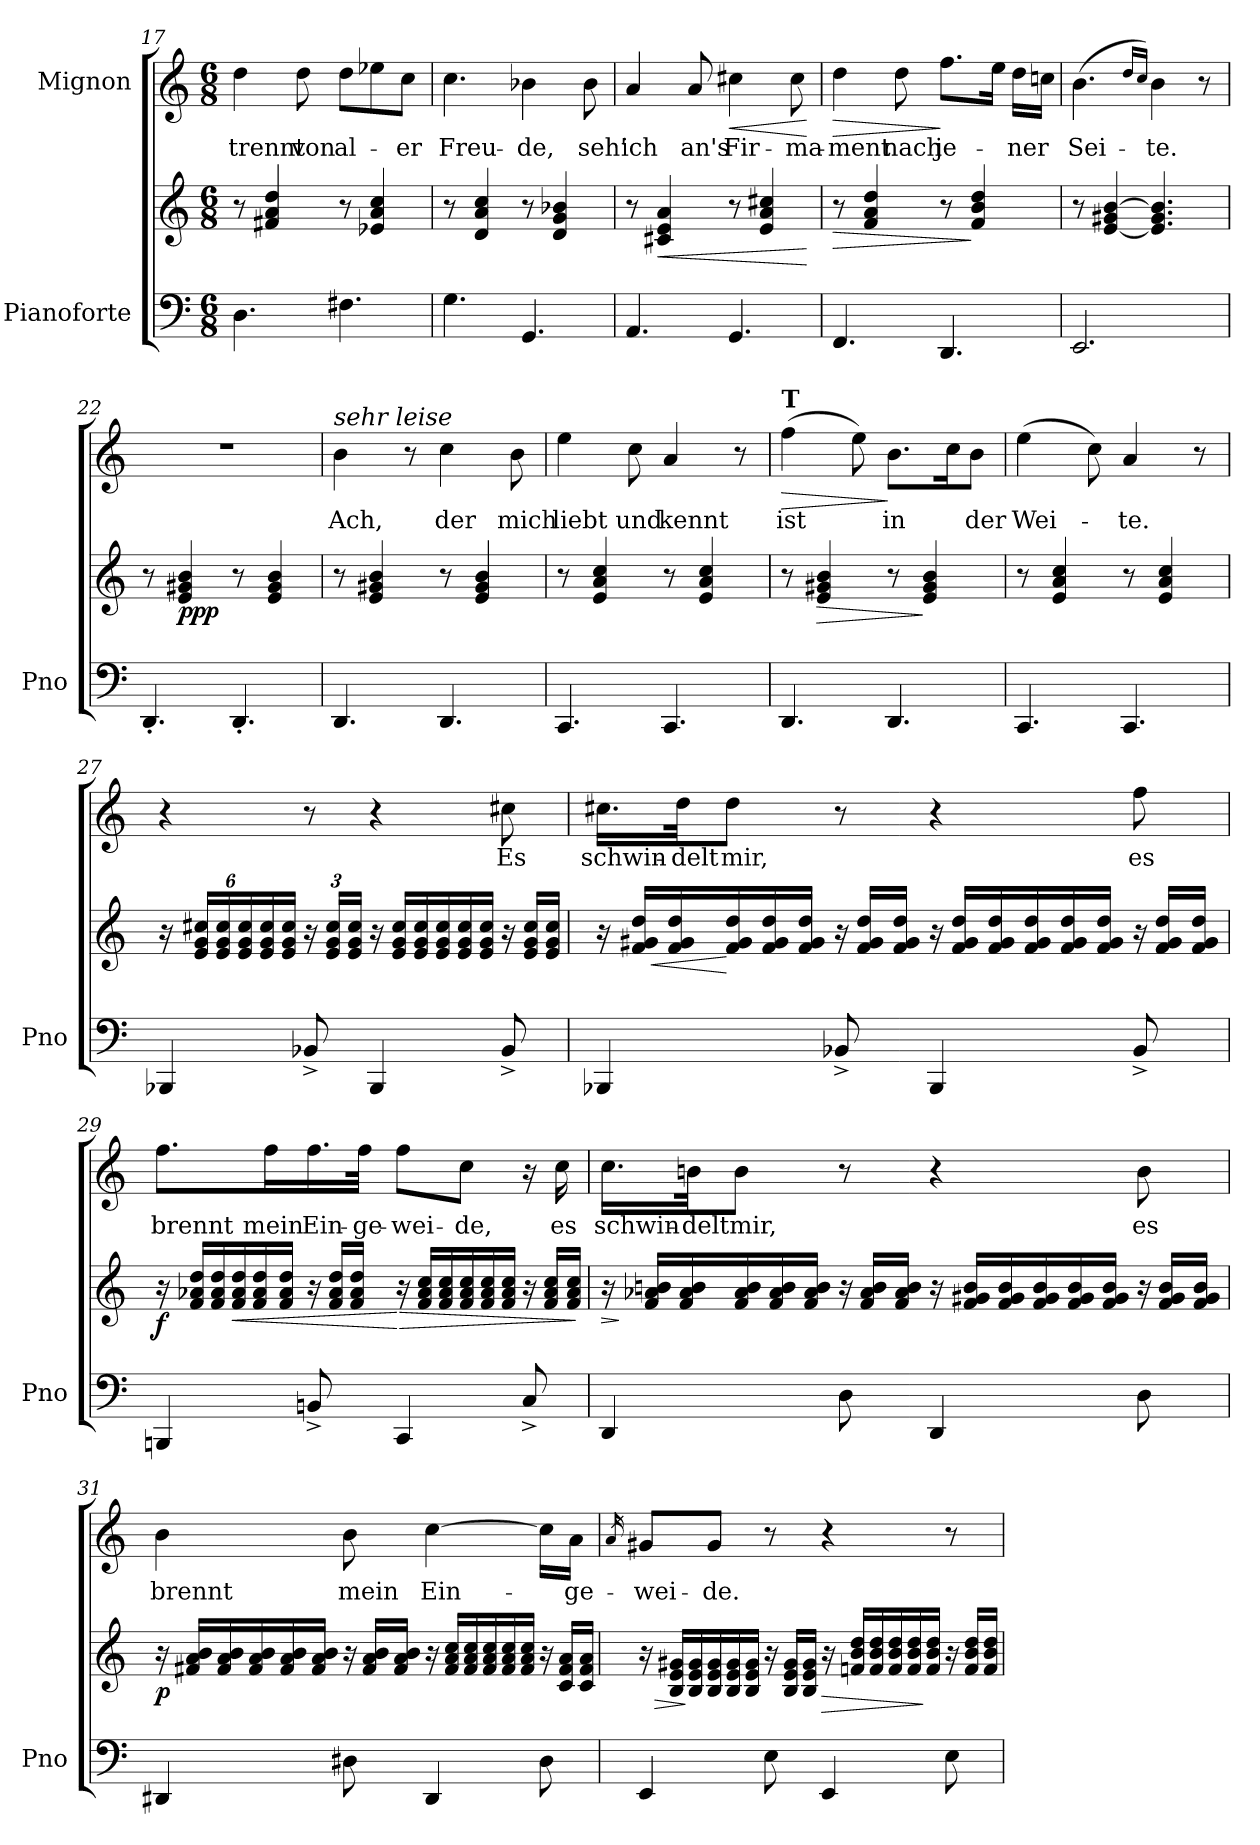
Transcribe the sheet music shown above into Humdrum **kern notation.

**kern	**kern	**dynam	**kern	**text	**dynam
*part2	*part2	*part2	*part1	*part1	*part1
*staff3	*staff2	*staff2/3	*staff1	*staff1	*staff1
*I"Pianoforte	*	*	*I"Mignon	*	*
*I'Pno	*	*	*	*	*
*clefF4	*clefG2	*	*clefG2	*	*
*k[]	*k[]	*	*k[]	*	*
*M6/8	*M6/8	*	*M6/8	*	*
=17	=17	=17	=17	=17	=17
!	!	!	!	!LO:LY:b	!
4.D\	8r	.	4dd\	-trennt	.
.	4f#X/ 4a/ 4dd/	.	.	.	.
!	!	!	!	!LO:LY:b	!
.	.	.	8dd\	von	.
!	!	!	!	!LO:LY:b	!
4.F#X\	8r	.	8dd\L	al-	.
.	4e-X/ 4a/ 4cc/	.	8ee-X\	.	.
!	!	!	!	!LO:LY:b	!
.	.	.	8cc\J	-er	.
=18	=18	=18	=18	=18	=18
!	!	!	!	!LO:LY:b	!
4.G\	8r	.	4.cc\	Freu-	.
.	4d/ 4a/ 4cc/	.	.	.	.
!	!	!	!	!LO:LY:b	!
4.GG/	8r	.	4b-X\	-de,	.
.	4d/ 4g/ 4b-X/	.	.	.	.
!	!	!	!	!LO:LY:b	!
.	.	.	8b-\	seh'	.
!!LO:LB:g=z
=19	=19	=19	=19	=19	=19
!	!	!	!	!LO:LY:b	!
4.AA/	8r	.	4a/	ich	.
!	!	!LO:HP:b	!	!	!
.	4c#X/ 4e/ 4a/	<	.	.	.
!	!	!	!	!LO:LY:b	!
.	.	.	8a/	an's	.
!	!	!	!	!LO:LY:b	!LO:HP:b
4.GG/	8r	.	4cc#X\	Fir-	<
.	4e/ 4a/ 4cc#X/	.	.	.	.
!	!	!	!	!LO:LY:b	!
.	.	.	8cc#\	-ma-	.
.	.	[	.	.	[
=20	=20	=20	=20	=20	=20
!	!	!LO:HP:b	!	!LO:LY:b	!LO:HP:b
4.FF/	8r	>	4dd\	-ment	>
.	4f/ 4a/ 4dd/	.	.	.	.
!	!	!	!	!LO:LY:b	!
.	.	.	8dd\	nach	.
!	!	!	!	!LO:LY:b	!
4.DD/	8r	.	8.ff\L	je-	]
.	4f/ 4b/ 4dd/	]	.	.	.
.	.	.	16ee\Jk	.	.
!	!	!	!	!LO:LY:b	!
.	.	.	16dd\LL	-ner	.
.	.	.	16ccn\JJ	.	.
=21	=21	=21	=21	=21	=21
!	!	!	!	!LO:LY:b	!
2.EE/	8r	.	(>4.b\	Sei-	.
.	[4e/ 4g#X/ [4b/	.	.	.	.
.	.	.	16qdd/LL	.	.
.	.	.	16qcc/JJ)	.	.
!	!	!	!	!LO:LY:b	!
.	4.e/] 4.g#/ 4.b/]	.	4b\	-te.	.
.	.	.	8r	.	.
=22	=22	=22	=22	=22	=22
4.DD'/	8r	.	2.r	.	.
!	!	!LO:DY:b	!	!	!
.	4e/ 4g#X/ 4b/	ppp	.	.	.
4.DD'/	8r	.	.	.	.
.	4e/ 4g#/ 4b/	.	.	.	.
=23	=23	=23	=23	=23	=23
!	!	!	!LO:TX:a:i:t=sehr leise	!	!
!	!	!	!	!LO:LY:b	!
4.DD/	8r	.	4b\	Ach,	.
.	4e/ 4g#X/ 4b/	.	.	.	.
.	.	.	8r	.	.
!	!	!	!	!LO:LY:b	!
4.DD/	8r	.	4cc\	der	.
.	4e/ 4g#/ 4b/	.	.	.	.
!	!	!	!	!LO:LY:b	!
.	.	.	8b\	mich	.
=24	=24	=24	=24	=24	=24
!	!	!	!	!LO:LY:b	!
4.CC/	8r	.	4ee\	liebt	.
.	4e/ 4a/ 4cc/	.	.	.	.
!	!	!	!	!LO:LY:b	!
.	.	.	8cc\	und	.
!	!	!	!	!LO:LY:b	!
4.CC/	8r	.	4a/	kennt	.
.	4e/ 4a/ 4cc/	.	.	.	.
.	.	.	8r	.	.
=25	=25	=25	=25	=25	=25
!	!	!	!LO:TX:a:B:t=T	!	!
!	!	!	!	!LO:LY:b	!LO:HP:b
4.DD/	8r	.	(>4ff\	ist	>
!	!	!LO:HP:b	!	!	!
.	4e/ 4g#X/ 4b/	>	.	.	.
.	.	.	8ee\)	.	.
!	!	!	!	!LO:LY:b	!
4.DD/	8r	.	8.b\L	in	]
.	4e/ 4g#/ 4b/	]	.	.	.
.	.	.	16cc\K	.	.
!	!	!	!	!LO:LY:b	!
.	.	.	8b\J	der	.
=26	=26	=26	=26	=26	=26
!	!	!	!	!LO:LY:b	!
4.CC/	8r	.	(>4ee\	Wei-	.
.	4e/ 4a/ 4cc/	.	.	.	.
.	.	.	8cc\)	.	.
!	!	!	!	!LO:LY:b	!
4.CC/	8r	.	4a/	-te.	.
.	4e/ 4a/ 4cc/	.	.	.	.
.	.	.	8r	.	.
!!LO:PB:g=z
=27	=27	=27	=27	=27	=27
*	*Xbrackettup	*	*	*	*
4BBB-X/	24r	.	4r	.	.
.	24e/ 24g/ 24cc#X/LL	.	.	.	.
.	24e/ 24g/ 24cc#/	.	.	.	.
.	24e/ 24g/ 24cc#/	.	.	.	.
.	24e/ 24g/ 24cc#/	.	.	.	.
.	24e/ 24g/ 24cc#/JJ	.	.	.	.
8BB-X^/	24r	.	8r	.	.
.	24e/ 24g/ 24cc#/LL	.	.	.	.
.	24e/ 24g/ 24cc#/JJ	.	.	.	.
*	*Xtuplet	*	*	*	*
4BBB-/	24r	.	4r	.	.
.	24e/ 24g/ 24cc#/LL	.	.	.	.
.	24e/ 24g/ 24cc#/	.	.	.	.
.	24e/ 24g/ 24cc#/	.	.	.	.
.	24e/ 24g/ 24cc#/	.	.	.	.
.	24e/ 24g/ 24cc#/JJ	.	.	.	.
!	!	!	!	!LO:LY:b	!
8BB-^/	24r	.	8cc#X\	Es	.
.	24e/ 24g/ 24cc#/LL	.	.	.	.
.	24e/ 24g/ 24cc#/JJ	.	.	.	.
=28	=28	=28	=28	=28	=28
!	!	!	!	!LO:LY:b	!
4BBB-X/	24r	.	16.cc#X\LL	schwin-	.
.	24f/ 24g#X/ 24dd/LL	.	.	.	.
!	!	!LO:HP:b	!	!	!
.	24f/ 24g#/ 24dd/	<	.	.	.
!	!	!	!	!LO:LY:b	!
.	.	.	32dd\JK	-delt	.
!	!	!	!	!LO:LY:b	!
.	24f/ 24g#/ 24dd/	[	8dd\J	mir,	.
.	24f/ 24g#/ 24dd/	.	.	.	.
.	24f/ 24g#/ 24dd/JJ	.	.	.	.
8BB-X^/	24r	.	8r	.	.
.	24f/ 24g#/ 24dd/LL	.	.	.	.
.	24f/ 24g#/ 24dd/JJ	.	.	.	.
4BBB-/	24r	.	4r	.	.
.	24f/ 24g#/ 24dd/LL	.	.	.	.
.	24f/ 24g#/ 24dd/	.	.	.	.
.	24f/ 24g#/ 24dd/	.	.	.	.
.	24f/ 24g#/ 24dd/	.	.	.	.
.	24f/ 24g#/ 24dd/JJ	.	.	.	.
!	!	!	!	!LO:LY:b	!
8BB-^/	24r	.	8ff\	es	.
.	24f/ 24g#/ 24dd/LL	.	.	.	.
.	24f/ 24g#/ 24dd/JJ	.	.	.	.
!!LO:LB:g=z
=29	=29	=29	=29	=29	=29
!	!	!LO:DY:b	!	!LO:LY:b	!
4BBBn/	24r	f	8.ff\L	brennt	.
.	24f/ 24a-X/ 24dd/LL	.	.	.	.
.	24f/ 24a-/ 24dd/	.	.	.	.
!	!	!LO:HP:b	!	!	!
.	24f/ 24a-/ 24dd/	<	.	.	.
.	24f/ 24a-/ 24dd/	.	.	.	.
!	!	!	!	!LO:LY:b	!
.	.	.	16ff\L	mein	.
.	24f/ 24a-/ 24dd/JJ	.	.	.	.
!	!	!	!	!LO:LY:b	!
8BBn^/	24r	.	16.ff\	Ein-	.
.	24f/ 24a-/ 24dd/LL	.	.	.	.
.	24f/ 24a-/ 24dd/JJ	.	.	.	.
!	!	!	!	!LO:LY:b	!
.	.	.	32ff\JJk	-ge-	.
!	!	!LO:HP:n=1:b	!	!LO:LY:b	!
4CC/	24r	[ >	8ff\L	-wei-	.
.	24f/ 24a-/ 24cc/LL	.	.	.	.
.	24f/ 24a-/ 24cc/	.	.	.	.
!	!	!	!	!LO:LY:b	!
.	24f/ 24a-/ 24cc/	.	8cc\J	-de,	.
.	24f/ 24a-/ 24cc/	.	.	.	.
.	24f/ 24a-/ 24cc/JJ	.	.	.	.
8C^/	24r	.	16r	.	.
.	24f/ 24a-/ 24cc/LL	.	.	.	.
!	!	!	!	!LO:LY:b	!
.	.	.	16cc\	es	.
.	24f/ 24a-/ 24cc/JJ	.	.	.	.
.	.	]	.	.	.
=30	=30	=30	=30	=30	=30
!	!	!LO:HP:b	!	!LO:LY:b	!
4DD/	24r	>	16.cc\LL	schwin-	.
.	24f/ 24a-X/ 24bn/LL	]	.	.	.
.	24f/ 24a-/ 24b/	.	.	.	.
!	!	!	!	!LO:LY:b	!
.	.	.	32bn\JK	-delt	.
!	!	!	!	!LO:LY:b	!
.	24f/ 24a-/ 24b/	.	8b\J	mir,	.
.	24f/ 24a-/ 24b/	.	.	.	.
.	24f/ 24a-/ 24b/JJ	.	.	.	.
8D\	24r	.	8r	.	.
.	24f/ 24a-/ 24b/LL	.	.	.	.
.	24f/ 24a-/ 24b/JJ	.	.	.	.
4DD/	24r	.	4r	.	.
.	24f/ 24g#X/ 24b/LL	.	.	.	.
.	24f/ 24g#/ 24b/	.	.	.	.
.	24f/ 24g#/ 24b/	.	.	.	.
.	24f/ 24g#/ 24b/	.	.	.	.
.	24f/ 24g#/ 24b/JJ	.	.	.	.
!	!	!	!	!LO:LY:b	!
8D\	24r	.	8b\	es	.
.	24f/ 24g#/ 24b/LL	.	.	.	.
.	24f/ 24g#/ 24b/JJ	.	.	.	.
!!LO:LB:g=z
=31	=31	=31	=31	=31	=31
!	!	!LO:DY:b	!	!LO:LY:b	!
4DD#X/	24r	p	4b\	brennt	.
.	24f#X/ 24a/ 24b/LL	.	.	.	.
.	24f#/ 24a/ 24b/	.	.	.	.
.	24f#/ 24a/ 24b/	.	.	.	.
.	24f#/ 24a/ 24b/	.	.	.	.
.	24f#/ 24a/ 24b/JJ	.	.	.	.
!	!	!	!	!LO:LY:b	!
8D#X\	24r	.	8b\	mein	.
.	24f#/ 24a/ 24b/LL	.	.	.	.
.	24f#/ 24a/ 24b/JJ	.	.	.	.
!	!	!	!	!LO:LY:b	!
4DD#/	24r	.	[4cc\	Ein-	.
.	24f#/ 24a/ 24cc/LL	.	.	.	.
.	24f#/ 24a/ 24cc/	.	.	.	.
.	24f#/ 24a/ 24cc/	.	.	.	.
.	24f#/ 24a/ 24cc/	.	.	.	.
.	24f#/ 24a/ 24cc/JJ	.	.	.	.
8D#\	24r	.	16cc\LL]	.	.
.	24c/ 24f#/ 24a/LL	.	.	.	.
!	!	!	!	!LO:LY:b	!
.	.	.	16a\JJ	-ge-	.
.	24c/ 24f#/ 24a/JJ	.	.	.	.
!!LO:LB:g=z
=32	=32	=32	=32	=32	=32
.	.	.	16qa/	.	.
!	!	!	!	!LO:LY:b	!
4EE/	24r	.	8g#X/L	-wei-	.
!	!	!LO:HP:b	!	!	!
.	24B/ 24e/ 24g#X/LL	>	.	.	.
.	24B/ 24e/ 24g#/	]	.	.	.
!	!	!	!	!LO:LY:b	!
.	24B/ 24e/ 24g#/	.	8g#/J	-de.	.
.	24B/ 24e/ 24g#/	.	.	.	.
.	24B/ 24e/ 24g#/JJ	.	.	.	.
8E\	24r	.	8r	.	.
.	24B/ 24e/ 24g#/LL	.	.	.	.
.	24B/ 24e/ 24g#/JJ	.	.	.	.
!	!	!LO:HP:b	!	!	!
4EE/	24r	>	4r	.	.
.	24fn/ 24b/ 24dd/LL	.	.	.	.
.	24f/ 24b/ 24dd/	.	.	.	.
.	24f/ 24b/ 24dd/	.	.	.	.
.	24f/ 24b/ 24dd/	.	.	.	.
.	24f/ 24b/ 24dd/JJ	]	.	.	.
8E\	24r	.	8r	.	.
.	24f/ 24b/ 24dd/LL	.	.	.	.
.	24f/ 24b/ 24dd/JJ	.	.	.	.
=	=	=	=	=	=
*-	*-	*-	*-	*-	*-
